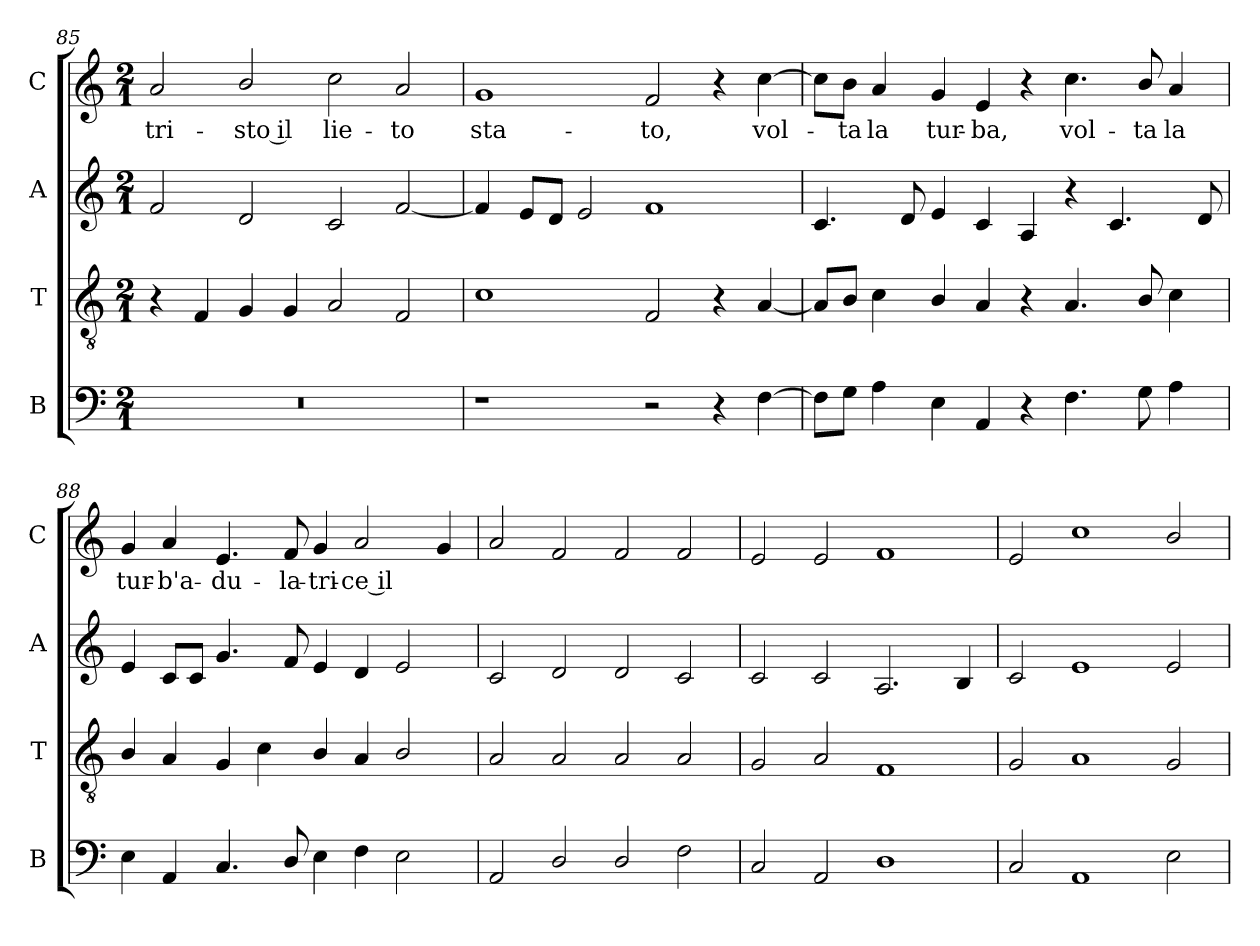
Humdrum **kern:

**kern	**kern	**kern	**kern	**text
*part4	*part3	*part2	*part1	*part1
*staff4	*staff3	*staff2	*staff1	*staff1
*I"B	*I"T	*I"A	*I"C	*
*I'B	*I'T	*I'A	*I'C	*
*clefF4	*clefGv2	*clefG2	*clefG2	*
*k[]	*k[]	*k[]	*k[]	*
*C:	*C:	*C:	*C:	*
*M2/1	*M2/1	*M2/1	*M2/1	*
=85	=85	=85	=85	=85
!LO:N:vis=1	!	!	!	!LO:LY:b
0r	4r	2f/	2a/	tri-
.	4F/	.	.	.
!	!	!	!	!LO:LY:b:rj
.	4G/	2d/	2b/	-sto il
.	4G/	.	.	.
!	!	!	!	!LO:LY:b
.	2A/	2c/	2cc\	lie-
!	!	!	!	!LO:LY:b
.	2F/	[<2f/	2a/	-to
=86	=86	=86	=86	=86
!	!	!	!	!LO:LY:b
1r	1c	4f/]	1g	sta-
.	.	8e/L	.	.
.	.	8d/J	.	.
.	.	2e/	.	.
!	!	!	!	!LO:LY:b
2r	2F/	1f	2f/	-to,
4r	4r	.	4r	.
!	!	!	!	!LO:LY:b
[>4F\	[>4A/	.	[>4cc\	vol-
!!LO:PB:g=z
=87	=87	=87	=87	=87
8F\L]	8A/L]	4.c/	8cc\L]	.
!	!	!	!	!LO:LY:b
8G\J	8B/J	.	8b\J	-ta
!	!	!	!	!LO:LY:b
4A\	4c\	.	4a/	la
.	.	8d/	.	.
!	!	!	!	!LO:LY:b
4E\	4B/	4e/	4g/	tur-
!	!	!	!	!LO:LY:b
4AA/	4A/	4c/	4e/	-ba,
4r	4r	4A/	4r	.
!	!	!	!	!LO:LY:b
4.F\	4.A/	4r	4.cc\	vol-
.	.	4.c/	.	.
!	!	!	!	!LO:LY:b
8G\	8B/	.	8b/	-ta
!	!	!	!	!LO:LY:b
4A\	4c\	.	4a/	la
.	.	8d/	.	.
=88	=88	=88	=88	=88
!	!	!	!	!LO:LY:b
4E\	4B/	4e/	4g/	tur-
!	!	!	!	!LO:LY:b
4AA/	4A/	8c/L	4a/	-b'a-
.	.	8c/J	.	.
!	!	!	!	!LO:LY:b
4.C/	4G/	4.g/	4.e/	-du-
.	4c\	.	.	.
!	!	!	!	!LO:LY:b
8D/	.	8f/	8f/	-la-
!	!	!	!	!LO:LY:b:rj
4E\	4B/	4e/	4g/	-tri-
!	!	!	!	!LO:LY:b:rj
4F\	4A/	4d/	2a/	-ce il
2E\	2B/	2e/	.	.
.	.	.	4g/	.
=89	=89	=89	=89	=89
2AA/	2A/	2c/	2a/	.
2D/	2A/	2d/	2f/	.
2D/	2A/	2d/	2f/	.
2F\	2A/	2c/	2f/	.
!!LO:LB:g=z
=90	=90	=90	=90	=90
2C/	2G/	2c/	2e/	.
2AA/	2A/	2c/	2e/	.
1D	1F	2.A/	1f	.
.	.	4B/	.	.
=91	=91	=91	=91	=91
2C/	2G/	2c/	2e/	.
1AA	1A	1e	1cc	.
2E\	2G/	2e/	2b/	.
=	=	=	=	=
*-	*-	*-	*-	*-
